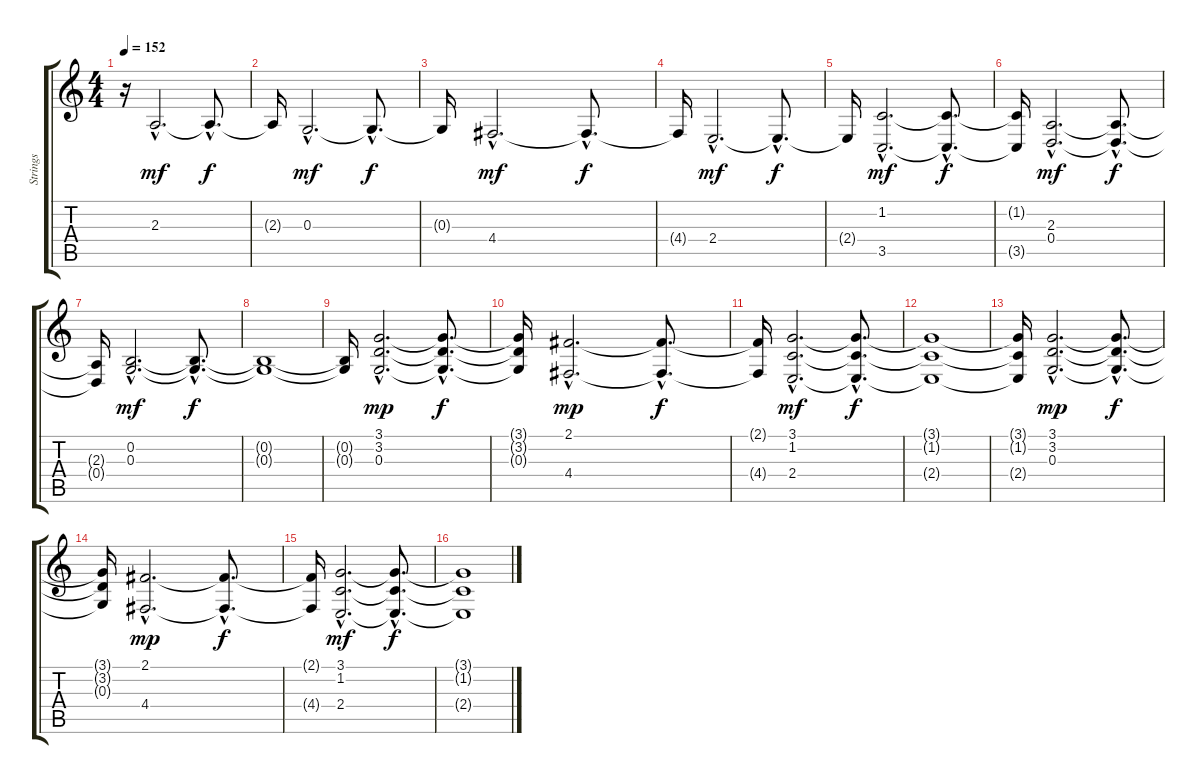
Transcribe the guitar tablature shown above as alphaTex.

\track ("Strings" "Strings") {instrument stringensemble2}
\staff {score tabs}
\tuning (E4 B3 G3 D3 A2 E2) {hide}
\ts (4 4)
\tempo 152
\clef g2
\ks c
r.16{dy f} 2.3{hac}.2{d dy mf volume 11} 2.3{hac t}.8{d dy f} |
2.3{t}.16 0.3{hac}.2{d dy mf} 0.3{hac t}.8{d dy f} |
0.3{t}.16 4.4{hac}.2{d dy mf} 4.4{hac t}.8{d dy f} |
4.4{t}.16 2.4{hac}.2{d dy mf} 2.4{hac t}.8{d dy f} |
2.4{t}.16 (1.2{hac} 3.5{hac}).2{d dy mf} (1.2{hac t} 3.5{hac t}).8{d dy f} |
(1.2{t} 3.5{t}).16 (2.3{hac} 0.4{hac}).2{d dy mf} (2.3{hac t} 0.4{hac t}).8{d dy f} |
(2.3{t} 0.4{t}).16 (0.2{hac} 0.3{hac}).2{d dy mf} (0.2{hac t} 0.3{hac t}).8{d dy f} |
(0.2{t} 0.3{t}).1 |
(0.2{t} 0.3{t}).16 (3.1{hac} 3.2{hac} 0.3{hac}).2{d dy mp} (3.1{hac t} 3.2{hac t} 0.3{hac t}).8{d dy f} |
(3.1{t} 3.2{t} 0.3{t}).16 (2.1{hac} 4.4{hac}).2{d dy mp} (2.1{hac t} 4.4{hac t}).8{d dy f} |
(2.1{t} 4.4{t}).16 (3.1{hac} 1.2{hac} 2.4{hac}).2{d dy mf} (3.1{hac t} 1.2{hac t} 2.4{hac t}).8{d dy f} |
(3.1{t} 1.2{t} 2.4{t}).1 |
(3.1{t} 1.2{t} 2.4{t}).16 (3.1{hac} 3.2{hac} 0.3{hac}).2{d dy mp} (3.1{hac t} 3.2{hac t} 0.3{hac t}).8{d dy f} |
(3.1{t} 3.2{t} 0.3{t}).16 (2.1{hac} 4.4{hac}).2{d dy mp} (2.1{hac t} 4.4{hac t}).8{d dy f} |
(2.1{t} 4.4{t}).16 (3.1{hac} 1.2{hac} 2.4{hac}).2{d dy mf} (3.1{hac t} 1.2{hac t} 2.4{hac t}).8{d dy f} |
(3.1{t} 1.2{t} 2.4{t}).1
